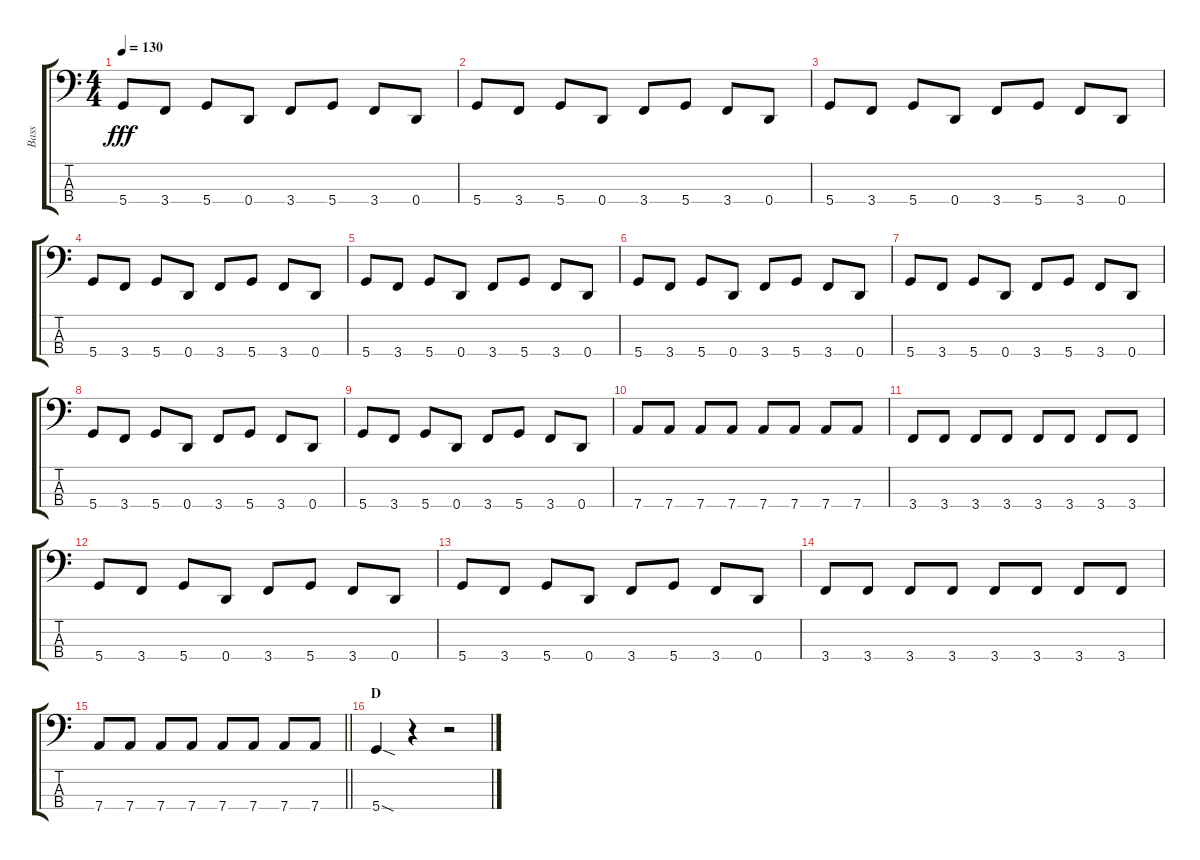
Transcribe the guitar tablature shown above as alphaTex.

\track ("Bass" "Bass") {instrument electricbassfinger}
\staff {score tabs}
\tuning (G2 D2 A1 D1) {hide}
\ts (4 4)
\tempo 130
\clef f4
\ks c
5.4.8{dy fff} 3.4.8 5.4.8 0.4.8 3.4.8 5.4.8 3.4.8 0.4.8 |
5.4.8 3.4.8 5.4.8 0.4.8 3.4.8 5.4.8 3.4.8 0.4.8 |
5.4.8 3.4.8 5.4.8 0.4.8 3.4.8 5.4.8 3.4.8 0.4.8 |
5.4.8 3.4.8 5.4.8 0.4.8 3.4.8 5.4.8 3.4.8 0.4.8 |
5.4.8 3.4.8 5.4.8 0.4.8 3.4.8 5.4.8 3.4.8 0.4.8 |
5.4.8 3.4.8 5.4.8 0.4.8 3.4.8 5.4.8 3.4.8 0.4.8 |
5.4.8 3.4.8 5.4.8 0.4.8 3.4.8 5.4.8 3.4.8 0.4.8 |
5.4.8 3.4.8 5.4.8 0.4.8 3.4.8 5.4.8 3.4.8 0.4.8 |
5.4.8 3.4.8 5.4.8 0.4.8 3.4.8 5.4.8 3.4.8 0.4.8 |
7.4.8 7.4.8 7.4.8 7.4.8 7.4.8 7.4.8 7.4.8 7.4.8 |
3.4.8 3.4.8 3.4.8 3.4.8 3.4.8 3.4.8 3.4.8 3.4.8 |
5.4.8 3.4.8 5.4.8 0.4.8 3.4.8 5.4.8 3.4.8 0.4.8 |
5.4.8 3.4.8 5.4.8 0.4.8 3.4.8 5.4.8 3.4.8 0.4.8 |
3.4.8 3.4.8 3.4.8 3.4.8 3.4.8 3.4.8 3.4.8 3.4.8 |
\barLineRight lightlight
7.4.8 7.4.8 7.4.8 7.4.8 7.4.8 7.4.8 7.4.8 7.4.8 |
\section ("" "D")
5.4{sod}.4 r.4 r.2
